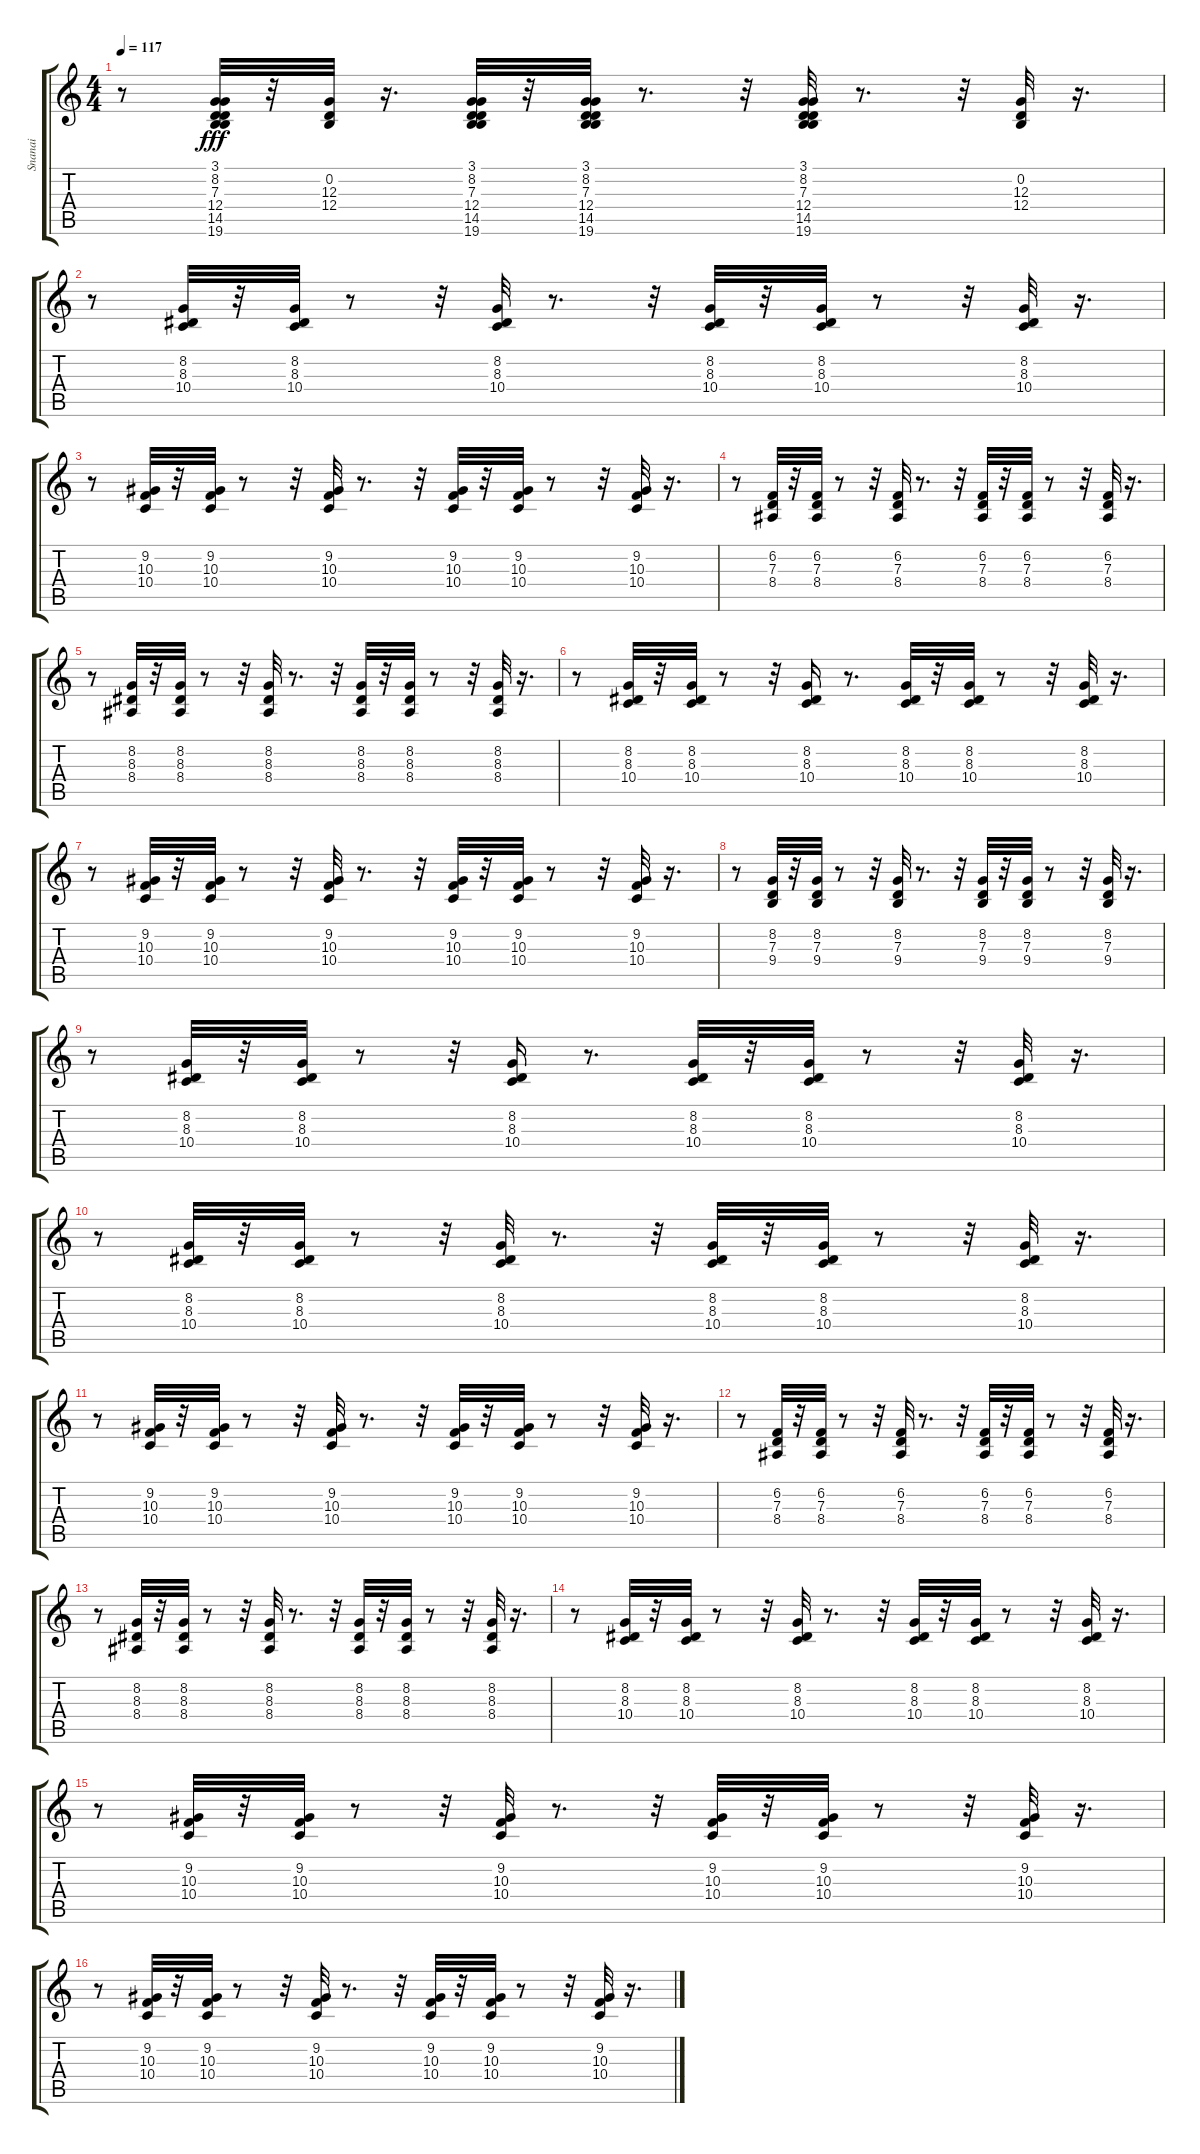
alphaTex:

\track ("Snanai" "Snanai") {instrument shanai}
\staff {score tabs}
\tuning (E4 B3 G3 D3 A2 E2) {hide}
\ts (4 4)
\tempo 117
\clef g2
\ks c
r.8{dy fff} (3.1 8.2 7.3 12.4 14.5 19.6).32 r.32 (0.2 12.3 12.4).32 r.16{d} (3.1 8.2 7.3 12.4 14.5 19.6).32 r.32 (3.1 8.2 7.3 12.4 14.5 19.6).32 r.8{d} r.32 (3.1 8.2 7.3 12.4 14.5 19.6).32 r.8{d} r.32 (0.2 12.3 12.4).32 r.16{d} |
r.8 (8.2 8.3 10.4).32 r.32 (8.2 8.3 10.4).32 r.8 r.32 (8.2 8.3 10.4).32 r.8{d} r.32 (8.2 8.3 10.4).32 r.32 (8.2 8.3 10.4).32 r.8 r.32 (8.2 8.3 10.4).32 r.16{d} |
r.8 (9.2 10.3 10.4).32 r.32 (9.2 10.3 10.4).32 r.8 r.32 (9.2 10.3 10.4).32 r.8{d} r.32 (9.2 10.3 10.4).32 r.32 (9.2 10.3 10.4).32 r.8 r.32 (9.2 10.3 10.4).32 r.16{d} |
r.8 (6.2 7.3 8.4).32 r.32 (6.2 7.3 8.4).32 r.8 r.32 (6.2 7.3 8.4).32 r.8{d} r.32 (6.2 7.3 8.4).32 r.32 (6.2 7.3 8.4).32 r.8 r.32 (6.2 7.3 8.4).32 r.16{d} |
r.8 (8.2 8.3 8.4).32 r.32 (8.2 8.3 8.4).32 r.8 r.32 (8.2 8.3 8.4).32 r.8{d} r.32 (8.2 8.3 8.4).32 r.32 (8.2 8.3 8.4).32 r.8 r.32 (8.2 8.3 8.4).32 r.16{d} |
r.8 (8.2 8.3 10.4).32 r.32 (8.2 8.3 10.4).32 r.8 r.32 (8.2 8.3 10.4).16 r.8{d} (8.2 8.3 10.4).32 r.32 (8.2 8.3 10.4).32 r.8 r.32 (8.2 8.3 10.4).32 r.16{d} |
r.8 (9.2 10.3 10.4).32 r.32 (9.2 10.3 10.4).32 r.8 r.32 (9.2 10.3 10.4).32 r.8{d} r.32 (9.2 10.3 10.4).32 r.32 (9.2 10.3 10.4).32 r.8 r.32 (9.2 10.3 10.4).32 r.16{d} |
r.8 (8.2 7.3 9.4).32 r.32 (8.2 7.3 9.4).32 r.8 r.32 (8.2 7.3 9.4).32 r.8{d} r.32 (8.2 7.3 9.4).32 r.32 (8.2 7.3 9.4).32 r.8 r.32 (8.2 7.3 9.4).32 r.16{d} |
r.8 (8.2 8.3 10.4).32 r.32 (8.2 8.3 10.4).32 r.8 r.32 (8.2 8.3 10.4).16 r.8{d} (8.2 8.3 10.4).32 r.32 (8.2 8.3 10.4).32 r.8 r.32 (8.2 8.3 10.4).32 r.16{d} |
r.8 (8.2 8.3 10.4).32 r.32 (8.2 8.3 10.4).32 r.8 r.32 (8.2 8.3 10.4).32 r.8{d} r.32 (8.2 8.3 10.4).32 r.32 (8.2 8.3 10.4).32 r.8 r.32 (8.2 8.3 10.4).32 r.16{d} |
r.8 (9.2 10.3 10.4).32 r.32 (9.2 10.3 10.4).32 r.8 r.32 (9.2 10.3 10.4).32 r.8{d} r.32 (9.2 10.3 10.4).32 r.32 (9.2 10.3 10.4).32 r.8 r.32 (9.2 10.3 10.4).32 r.16{d} |
r.8 (6.2 7.3 8.4).32 r.32 (6.2 7.3 8.4).32 r.8 r.32 (6.2 7.3 8.4).32 r.8{d} r.32 (6.2 7.3 8.4).32 r.32 (6.2 7.3 8.4).32 r.8 r.32 (6.2 7.3 8.4).32 r.16{d} |
r.8 (8.2 8.3 8.4).32 r.32 (8.2 8.3 8.4).32 r.8 r.32 (8.2 8.3 8.4).32 r.8{d} r.32 (8.2 8.3 8.4).32 r.32 (8.2 8.3 8.4).32 r.8 r.32 (8.2 8.3 8.4).32 r.16{d} |
r.8 (8.2 8.3 10.4).32 r.32 (8.2 8.3 10.4).32 r.8 r.32 (8.2 8.3 10.4).32 r.8{d} r.32 (8.2 8.3 10.4).32 r.32 (8.2 8.3 10.4).32 r.8 r.32 (8.2 8.3 10.4).32 r.16{d} |
r.8 (9.2 10.3 10.4).32 r.32 (9.2 10.3 10.4).32 r.8 r.32 (9.2 10.3 10.4).32 r.8{d} r.32 (9.2 10.3 10.4).32 r.32 (9.2 10.3 10.4).32 r.8 r.32 (9.2 10.3 10.4).32 r.16{d} |
r.8 (9.2 10.3 10.4).32 r.32 (9.2 10.3 10.4).32 r.8 r.32 (9.2 10.3 10.4).32 r.8{d} r.32 (9.2 10.3 10.4).32 r.32 (9.2 10.3 10.4).32 r.8 r.32 (9.2 10.3 10.4).32 r.16{d}
